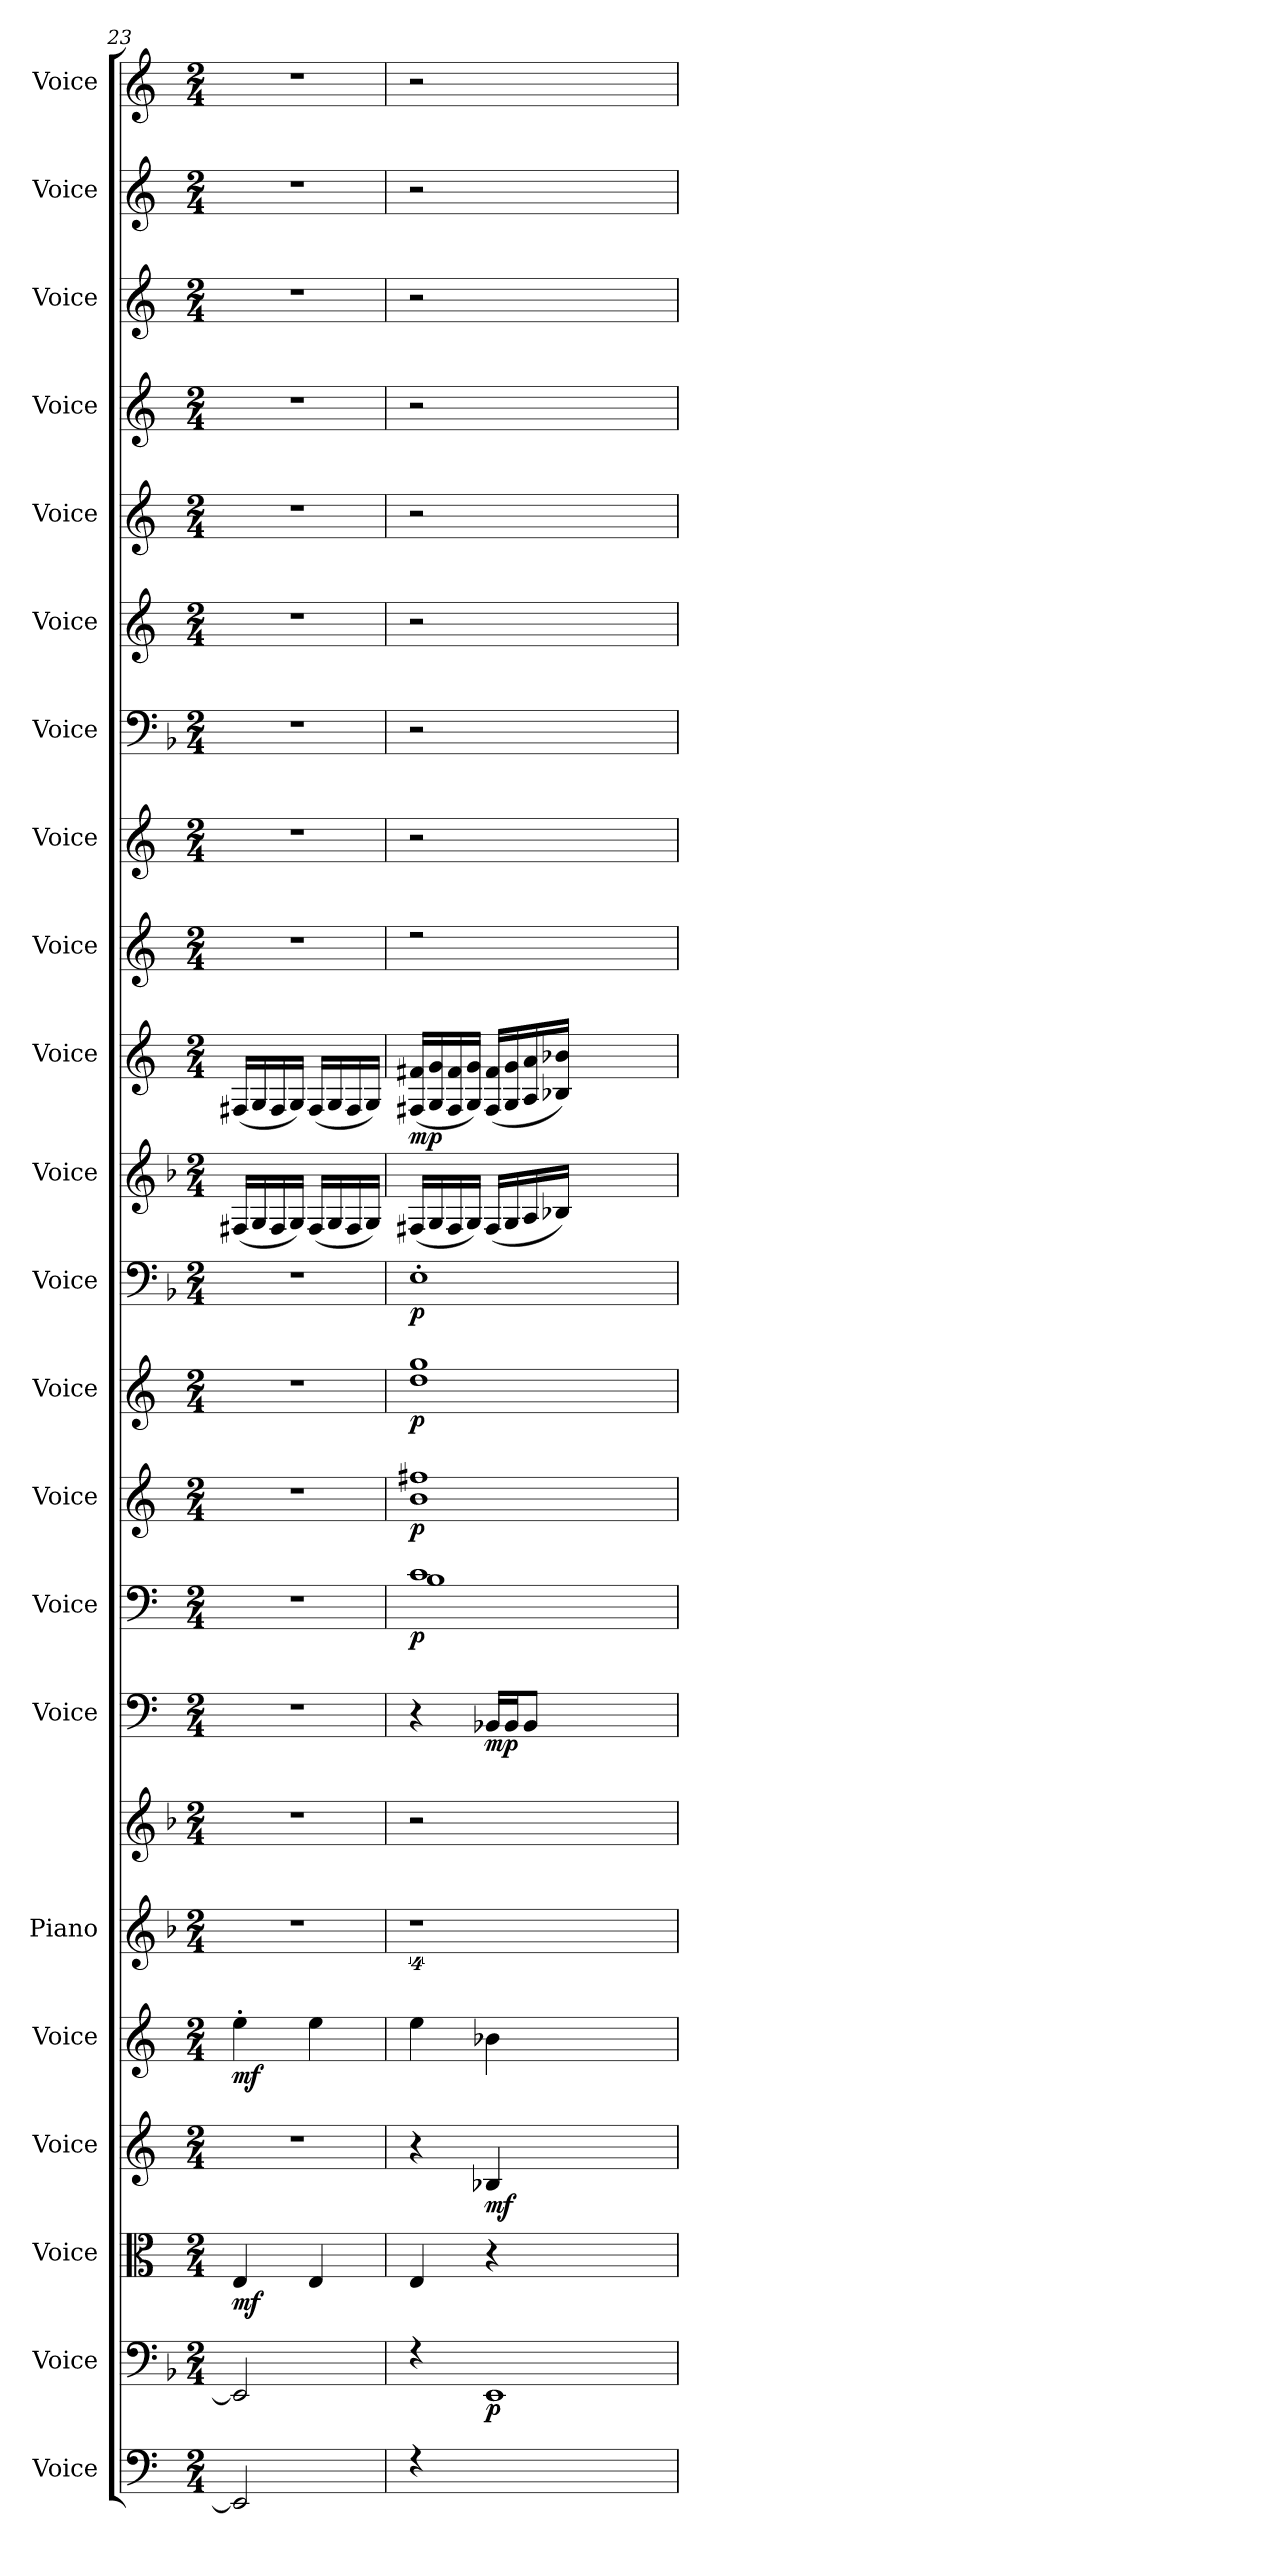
**kern	**kern	**dynam	**kern	**dynam	**kern	**dynam	**kern	**dynam	**kern	**kern	**kern	**dynam	**kern	**dynam	**kern	**dynam	**kern	**dynam	**kern	**dynam	**kern	**kern	**dynam	**kern	**kern	**kern	**kern	**kern	**kern	**kern	**kern	**kern
*part22	*part21	*part21	*part20	*part20	*part19	*part19	*part18	*part18	*part17	*part17	*part16	*part16	*part15	*part15	*part14	*part14	*part13	*part13	*part12	*part12	*part11	*part10	*part10	*part9	*part8	*part7	*part6	*part5	*part4	*part3	*part2	*part1
*staff23	*staff22	*staff22	*staff21	*staff21	*staff20	*staff20	*staff19	*staff19	*staff18	*staff17	*staff16	*staff16	*staff15	*staff15	*staff14	*staff14	*staff13	*staff13	*staff12	*staff12	*staff11	*staff10	*staff10	*staff9	*staff8	*staff7	*staff6	*staff5	*staff4	*staff3	*staff2	*staff1
*I"Voice	*I"Voice	*	*I"Voice	*	*I"Voice	*	*I"Voice	*	*I"Piano	*	*I"Voice	*	*I"Voice	*	*I"Voice	*	*I"Voice	*	*I"Voice	*	*I"Voice	*I"Voice	*	*I"Voice	*I"Voice	*I"Voice	*I"Voice	*I"Voice	*I"Voice	*I"Voice	*I"Voice	*I"Voice
*I'Voice	*I'Voice	*	*I'Voice	*	*I'Voice	*	*I'Voice	*	*I'Piano	*	*I'Voice	*	*I'Voice	*	*I'Voice	*	*I'Voice	*	*I'Voice	*	*I'Voice	*I'Voice	*	*I'Voice	*I'Voice	*I'Voice	*I'Voice	*I'Voice	*I'Voice	*I'Voice	*I'Voice	*I'Voice
*clefF4	*clefF4	*	*clefC3	*	*clefG2	*	*clefG2	*	*clefG2	*clefG2	*clefF4	*	*clefF4	*	*clefG2	*	*clefG2	*	*clefF4	*	*clefG2	*clefG2	*	*clefG2	*clefG2	*clefF4	*clefG2	*clefG2	*clefG2	*clefG2	*clefG2	*clefG2
*	*k[b-]	*	*	*	*	*	*	*	*k[b-]	*k[b-]	*	*	*	*	*	*	*	*	*k[b-]	*	*k[b-]	*	*	*	*	*k[b-]	*	*	*	*	*	*
*M2/4	*M2/4	*	*M2/4	*	*M2/4	*	*M2/4	*	*M2/4	*M2/4	*M2/4	*	*M2/4	*	*M2/4	*	*M2/4	*	*M2/4	*	*M2/4	*M2/4	*	*M2/4	*M2/4	*M2/4	*M2/4	*M2/4	*M2/4	*M2/4	*M2/4	*M2/4
=23	=23	=23	=23	=23	=23	=23	=23	=23	=23	=23	=23	=23	=23	=23	=23	=23	=23	=23	=23	=23	=23	=23	=23	=23	=23	=23	=23	=23	=23	=23	=23	=23
!	!	!	!	!LO:DY:b	!	!	!	!LO:DY:b	!	!	!	!	!	!	!	!	!	!	!	!	!	!	!	!	!	!	!	!	!	!	!	!
2EE/]	2EE/]	.	4E/	mf	2rdd	.	4ee'>'>'>'>\	mf	2r	2r	2r	.	2r	.	2r	.	2r	.	2r	.	(<16F#X/LL	(<16F#X/LL	.	2rdd	2r	2r	2r	2r	2r	2r	2r	2r
.	.	.	.	.	.	.	.	.	.	.	.	.	.	.	.	.	.	.	.	.	16G/	16G/	.	.	.	.	.	.	.	.	.	.
.	.	.	.	.	.	.	.	.	.	.	.	.	.	.	.	.	.	.	.	.	16F#/	16F#/	.	.	.	.	.	.	.	.	.	.
.	.	.	.	.	.	.	.	.	.	.	.	.	.	.	.	.	.	.	.	.	16G/JJ)	16G/JJ)	.	.	.	.	.	.	.	.	.	.
.	.	.	4E/	.	.	.	4ee\	.	.	.	.	.	.	.	.	.	.	.	.	.	(<16F#/LL	(<16F#/LL	.	.	.	.	.	.	.	.	.	.
.	.	.	.	.	.	.	.	.	.	.	.	.	.	.	.	.	.	.	.	.	16G/	16G/	.	.	.	.	.	.	.	.	.	.
.	.	.	.	.	.	.	.	.	.	.	.	.	.	.	.	.	.	.	.	.	16F#/	16F#/	.	.	.	.	.	.	.	.	.	.
.	.	.	.	.	.	.	.	.	.	.	.	.	.	.	.	.	.	.	.	.	16G/JJ)	16G/JJ)	.	.	.	.	.	.	.	.	.	.
=24	=24	=24	=24	=24	=24	=24	=24	=24	=24	=24	=24	=24	=24	=24	=24	=24	=24	=24	=24	=24	=24	=24	=24	=24	=24	=24	=24	=24	=24	=24	=24	=24
*	*	*	*	*	*	*	*	*	*	*	*	*	*^	*	*^	*	*^	*	*	*	*	*	*	*	*	*	*	*	*	*	*	*
!	!	!	!	!	!	!	!	!	!	!	!	!	!	!	!LO:DY:b	!	!	!LO:DY:b	!	!	!LO:DY:b	!	!LO:DY:b	!	!	!LO:DY:b	!	!	!	!	!	!	!	!	!
4rF	4rE	.	4E/	.	4r	.	4ee\	.	4%5r	2r	4r	.	1c	1B	p	1ff#X	1b	p	1gg	1dd	p	1E'>'>	p	(<16F#X/LL	(<16F#X/ 16f#X/LL	mp	2rdd	2r	2r	2r	2r	2r	2r	2r	2r
.	.	.	.	.	.	.	.	.	.	.	.	.	.	.	.	.	.	.	.	.	.	.	.	16G/	16G/ 16g/	.	.	.	.	.	.	.	.	.	.
.	.	.	.	.	.	.	.	.	.	.	.	.	.	.	.	.	.	.	.	.	.	.	.	16F#/	16F#/ 16f#/	.	.	.	.	.	.	.	.	.	.
.	.	.	.	.	.	.	.	.	.	.	.	.	.	.	.	.	.	.	.	.	.	.	.	16G/JJ)	16G/ 16g/JJ)	.	.	.	.	.	.	.	.	.	.
!	!	!LO:DY:b	!	!	!	!LO:DY:b	!	!	!	!	!	!LO:DY:b	!	!	!	!	!	!	!	!	!	!	!	!	!	!	!	!	!	!	!	!	!	!	!
1ryy	1EE	p	4r	.	4B-X/	mf	4b-X\	.	.	.	16BB-X/LL	mp	.	.	.	.	.	.	.	.	.	.	.	(<16F#/LL	(<16F#/ 16f#/LL	.	.	.	.	.	.	.	.	.	.
.	.	.	.	.	.	.	.	.	.	.	16BB-/J	.	.	.	.	.	.	.	.	.	.	.	.	16G/	16G/ 16g/	.	.	.	.	.	.	.	.	.	.
.	.	.	.	.	.	.	.	.	.	.	8BB-/J	.	.	.	.	.	.	.	.	.	.	.	.	16A/	16A/ 16a/	.	.	.	.	.	.	.	.	.	.
.	.	.	.	.	.	.	.	.	.	.	.	.	.	.	.	.	.	.	.	.	.	.	.	16B-X/JJ)	16B-X/ 16b-X/JJ)	.	.	.	.	.	.	.	.	.	.
.	.	.	2.ryy	.	2.ryy	.	2.ryy	.	.	2.ryy	2.ryy	.	.	.	.	.	.	.	.	.	.	.	.	2.ryy	2.ryy	.	2.ryy	2.ryy	2.ryy	2.ryy	2.ryy	2.ryy	2.ryy	2.ryy	2.ryy
.	.	.	.	.	.	.	.	.	.	.	.	.	4ryy	4ryy	.	4ryy	4ryy	.	4ryy	4ryy	.	4ryy	.	.	.	.	.	.	.	.	.	.	.	.	.
*	*	*	*	*	*	*	*	*	*	*	*	*	*v	*v	*	*	*	*	*v	*v	*	*	*	*	*	*	*	*	*	*	*	*	*	*	*
*	*	*	*	*	*	*	*	*	*	*	*	*	*	*	*v	*v	*	*	*	*	*	*	*	*	*	*	*	*	*	*	*	*	*
=	=	=	=	=	=	=	=	=	=	=	=	=	=	=	=	=	=	=	=	=	=	=	=	=	=	=	=	=	=	=	=	=
*-	*-	*-	*-	*-	*-	*-	*-	*-	*-	*-	*-	*-	*-	*-	*-	*-	*-	*-	*-	*-	*-	*-	*-	*-	*-	*-	*-	*-	*-	*-	*-	*-
